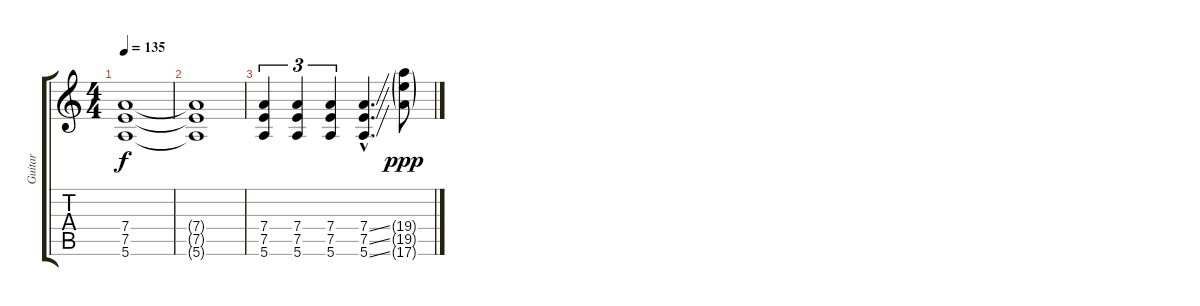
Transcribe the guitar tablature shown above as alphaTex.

\track ("Guitar" "Guitar") {instrument distortionguitar}
\staff {score tabs}
\tuning (E4 B3 G3 D3 A2 E2) {hide}
\ts (4 4)
\tempo 135
\clef g2
\ks c
(7.4{t} 7.5{t} 5.6{t}).1{dy f} |
(7.4{t} 7.5{t} 5.6{t}).1 |
(7.4 7.5 5.6).4{tu (3 2)} (7.4 7.5 5.6).4{tu (3 2)} (7.4 7.5 5.6).4{tu (3 2)} (7.4{ss hac} 7.5{ss hac} 5.6{ss hac}).4{d} (19.4{g} 19.5{g} 17.6{g}).8{dy ppp}
